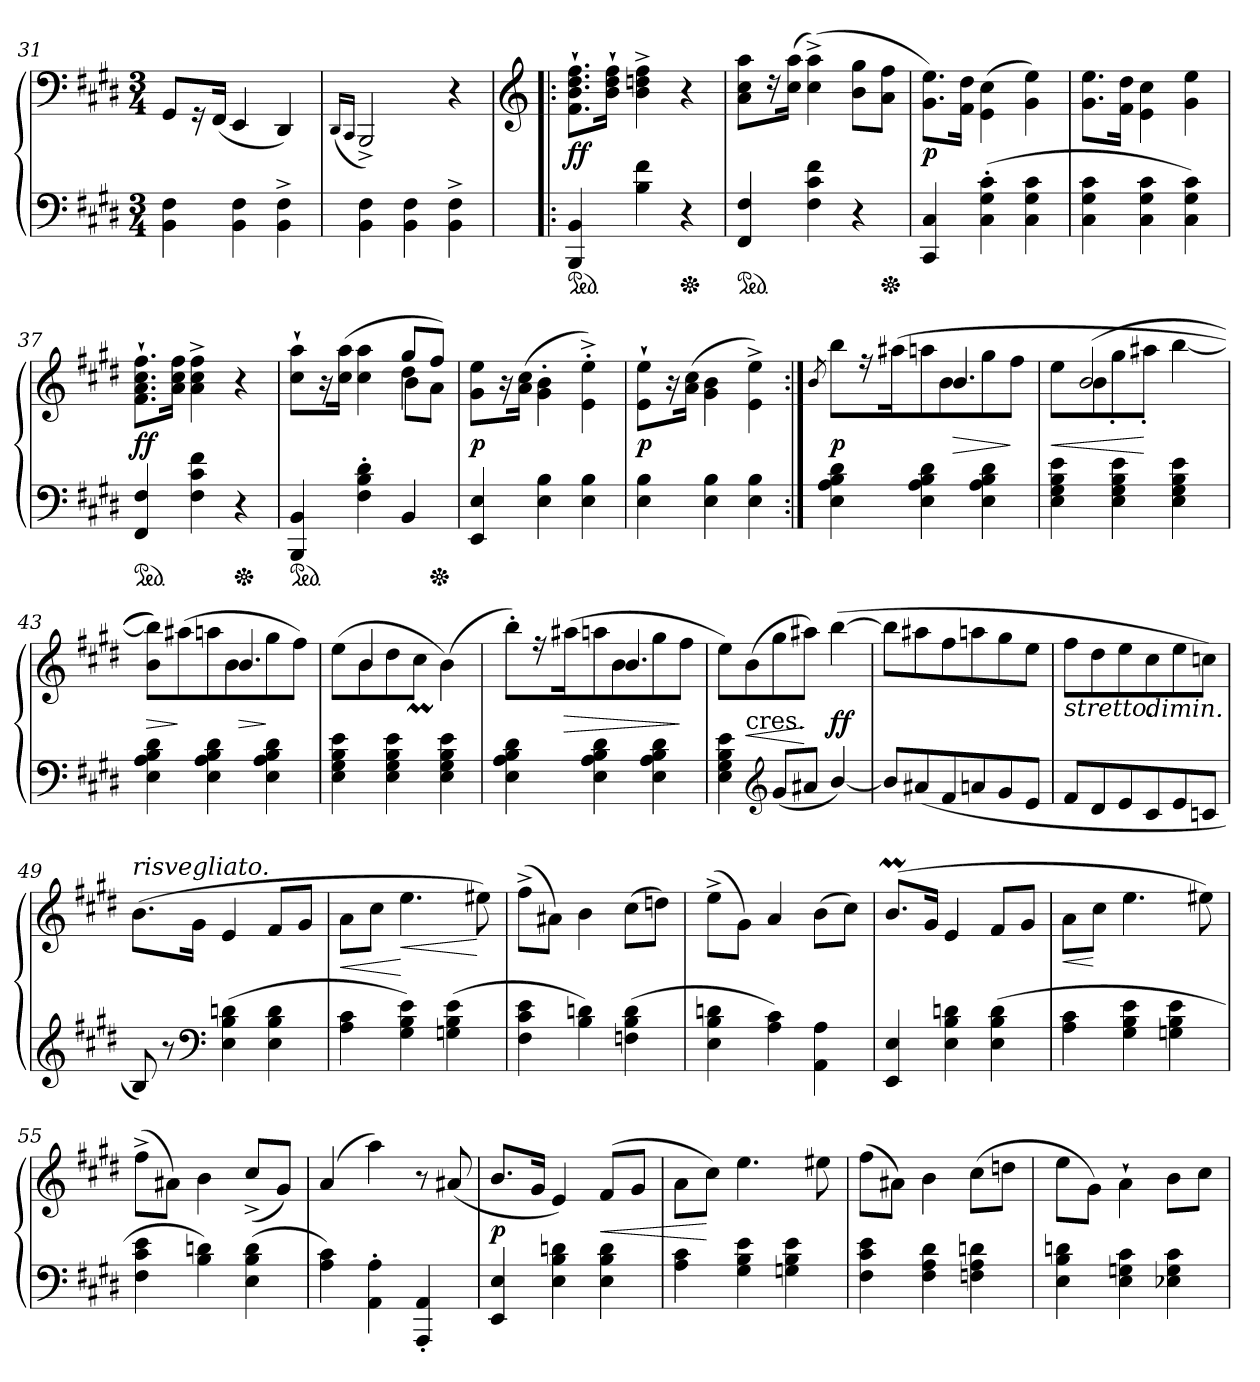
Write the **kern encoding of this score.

**kern	**kern	**dynam
*part1	*part1	*part1
*staff2	*staff1	*staff1/2
*clefF4	*clefF4	*
*k[f#c#g#d#]	*k[f#c#g#d#]	*
*M3/4	*M3/4	*
=31	=31	=31
4BB 4F#	8GG#L	.
.	16r	.
.	(<16FF#Jk	.
4BB 4F#	4EE	.
4BB^> 4F#^>	4DD#)	.
=32	=32	=32
.	(16qDD#/LL	.
.	16qCC#/JJ	.
4BB 4F#	2BBB^>)	.
4BB 4F#	.	.
4BB^> 4F#^>	4r	.
=33!|:	=33!|:	=33!|:
*	*clefG2	*
*ped	*	*
4BBB 4BB	8.f#`> 8.b`> 8.dd#`> 8.ff#`>L	ff
.	16b`> 16dd#`> 16ff#`>Jk	.
4B 4f#	4b^> 4ddn^> 4ff#^>	.
*Xped	*	*
4r	4r	.
=34	=34	=34
*ped	*	*
4FF# 4F#	8a 8cc# 8aaL	.
.	16r	.
.	(16cc# 16aaJk	.
4F# 4c# 4f#	(>4cc#^< 4aa^<)	.
4r	8b 8gg#L	.
*Xped	*	*
.	8a 8ff#J	.
=35	=35	=35
4CC# 4C#	8.g# 8.eeL)	p
.	16f# 16dd#Jk	.
(>4C#'> 4G#'> 4c#'>	(4e\ 4cc#\	.
4C# 4G# 4c#	4g# 4ee)	.
=36	=36	=36
4C# 4G# 4c#	8.g# 8.eeL	.
.	16f# 16dd#Jk	.
4C# 4G# 4c#	4e\ 4cc#\	.
4C# 4G# 4c#)	4g# 4ee	.
=37	=37	=37
*ped	*	*
4FF# 4F#	8.f#`> 8.a`> 8.cc#`> 8.ff#`>L	ff
.	16a 16cc# 16ff#Jk	.
4F# 4c# 4f#	4a^> 4cc#^> 4ff#^>	.
*Xped	*	*
4r	4r	.
=38	=38	=38
*	*^	*
*	*	*^	*
*ped	*	*	*	*
4BBB 4BB	2ryy	8cc#`> 8aa`>L	2ryy	.
.	.	16r	.	.
.	.	(>16cc# 16aaJk	.	.
4F#'> 4B'> 4d#'>	.	4cc# 4aa	.	.
4BB	4dd#\	8gg#/L	8b\L	.
*Xped	*	*	*	*
.	.	8ff#J)	8a\J	.
*	*v	*v	*v	*
=39	=39	=39
4EE 4E	8g#\ 8ee\L	p
.	16r	.
.	(16a 16cc#Jk	.
4E 4B	4g#'>\ 4b'>\	.
4E 4B	4e'>^<\ 4ee'>^<\)	.
=40	=40	=40
4E 4B	8e`>\ 8ee`>\L	p
.	16r	.
.	(>16a 16cc#Jk	.
4E 4B	4g#\ 4b\	.
4E 4B	4e^<\ 4ee^<\)	.
=41:|!	=41:|!	=41:|!
*	*^	*
.	.	8qb/	.
4E 4A 4B 4d#	4.ryy	8bbL	p
.	.	16r	.
.	.	(16aa#XK	.
4E 4A 4B 4d#	.	8aan	.
.	4.b	8b	>
4E 4A 4B 4d#	.	8gg#	.
.	.	8ff#J	]
=42	=42	=42	=42
4E 4G# 4B 4e	8ryy	8eeL	<
.	(<2b	8b	.
4E 4G# 4B 4e	.	8gg#'>	.
.	.	8aa#X'>J	[
4E 4G# 4B 4e	.	[4bb	.
.	8ryy	.	.
=43	=43	=43	=43
4E 4A 4B 4d#	4.ryy	8b 8bb]L))	>
.	.	(8aa#X	]
4E 4A 4B 4d#	.	8aan	.
.	4.b	8b	>
4E 4A 4B 4d#	.	8gg#	]
.	.	8ff#J)	.
=44	=44	=44	=44
4E 4G# 4B 4e	8ryy	(8eeL	.
.	4b	8b	.
4E 4G# 4B 4e	.	8dd#	.
.	4.ryy	8cc#MJ	.
4E 4G# 4B 4e	.	(>4b)	.
=45	=45	=45	=45
4E 4A 4B 4d#	4.ryy	8bb'>L)	.
.	.	16r	.
.	.	(16aa#XK	>
4E 4A 4B 4d#	.	8aan	.
.	4.b	8b	.
4E 4A 4B 4d#	.	8gg#	.
.	.	8ff#J	]
*	*v	*v	*
=46	=46	=46
4E 4G# 4B 4e	8eeL)	.
!	!LO:TX:c:t=cres.	!
.	(8b	<
*clefG2	*	*
(<8g#L	8gg#	.
8a#XJ	8aa#XJ)	[
[4b/)	([4bb	f f
=47	=47	=47
8bL]	8bbL]	.
(8a#X	8aa#X	.
8f#	8ff#	.
8an	8aan	.
8g#	8gg#	.
8eJ	8eeJ	.
=48	=48	=48
!	!LO:TX:b:i:t=stretto.	!
8f#L	8ff#L	.
8d#	8dd#	.
8e	8ee	.
!	!LO:TX:b:i:t=dimin.	!
8c#	8cc#	.
8e	8ee	.
8cnJ	8ccnJ)	.
=49	=49	=49
!	!LO:TX:a:i:t=risvegliato.	!
8B)	(>8.b\L	.
8r	.	.
.	16g#Jk	.
*clefF4	*	*
(4E 4B 4dn	4e	.
4E 4B 4d	8f#L	.
.	8g#J	.
=50	=50	=50
4A 4c#	8aL	<
.	8cc#J	.
!	!	!LO:HP:n=1:b
4G# 4B 4e)	4.ee	[ <
(>4Gn 4B 4e	.	.
.	8ee#X)	[
=51	=51	=51
4F# 4c# 4e	(8ff#^>L	.
.	8a#XJ)	.
4B 4dn)	4b	.
(4Fn 4B 4d	(8cc#L	.
.	8ddnJ)	.
=52	=52	=52
4E 4B 4dn	(8ee^>L	.
.	8g#J)	.
4A 4c#)	4a	.
4AA 4A	(>8bL	.
.	8cc#J)	.
=53	=53	=53
4EE 4E	(8.bML	.
.	16g#Jk	.
4E 4B 4dn	4e	.
(4E 4B 4d	8f#L	.
.	8g#J	.
=54	=54	=54
!	!	!LO:HP:n=1:b
4A 4c#	8aL	< <
.	8cc#J	[
4G# 4B 4e	4.ee	.
4Gn 4B 4e	.	.
.	8ee#X)	[
=55	=55	=55
4F# 4c# 4e	(>8ff#^<L	.
.	8a#XJ)	.
4B 4dn)	4b	.
(>4E 4B 4d	(<8cc#^>L	.
.	8g#J)	.
=56	=56	=56
4A 4c#)	(4a	.
4AA'> 4A'>	4aa)	.
4AAA'< 4AA'<	8r	.
.	(8a#X	.
=57	=57	=57
4EE 4E	8.bL	p
.	16g#Jk	.
4E 4B 4dn	4e)	.
4E 4B 4d	(<8f#L	<
.	8g#J	.
=58	=58	=58
4A 4c#	8aL	.
.	8cc#J)	[
4G# 4B 4e	4.ee	.
4Gn 4B 4e	.	.
.	8ee#X	.
=59	=59	=59
4F# 4c# 4e	(>8ff#L	.
.	8a#XJ)	.
4F# 4A 4d#	4b	.
4Fn 4A 4dn	(>8cc#L	.
.	8ddnJ	.
=60	=60	=60
4E 4B 4dn	8eeL	.
.	8g#J)	.
4E 4Gn 4c#	4a`>\	.
4E-X 4G 4c#	8b\L	.
.	8cc#J	.
=	=	=
*-	*-	*-
